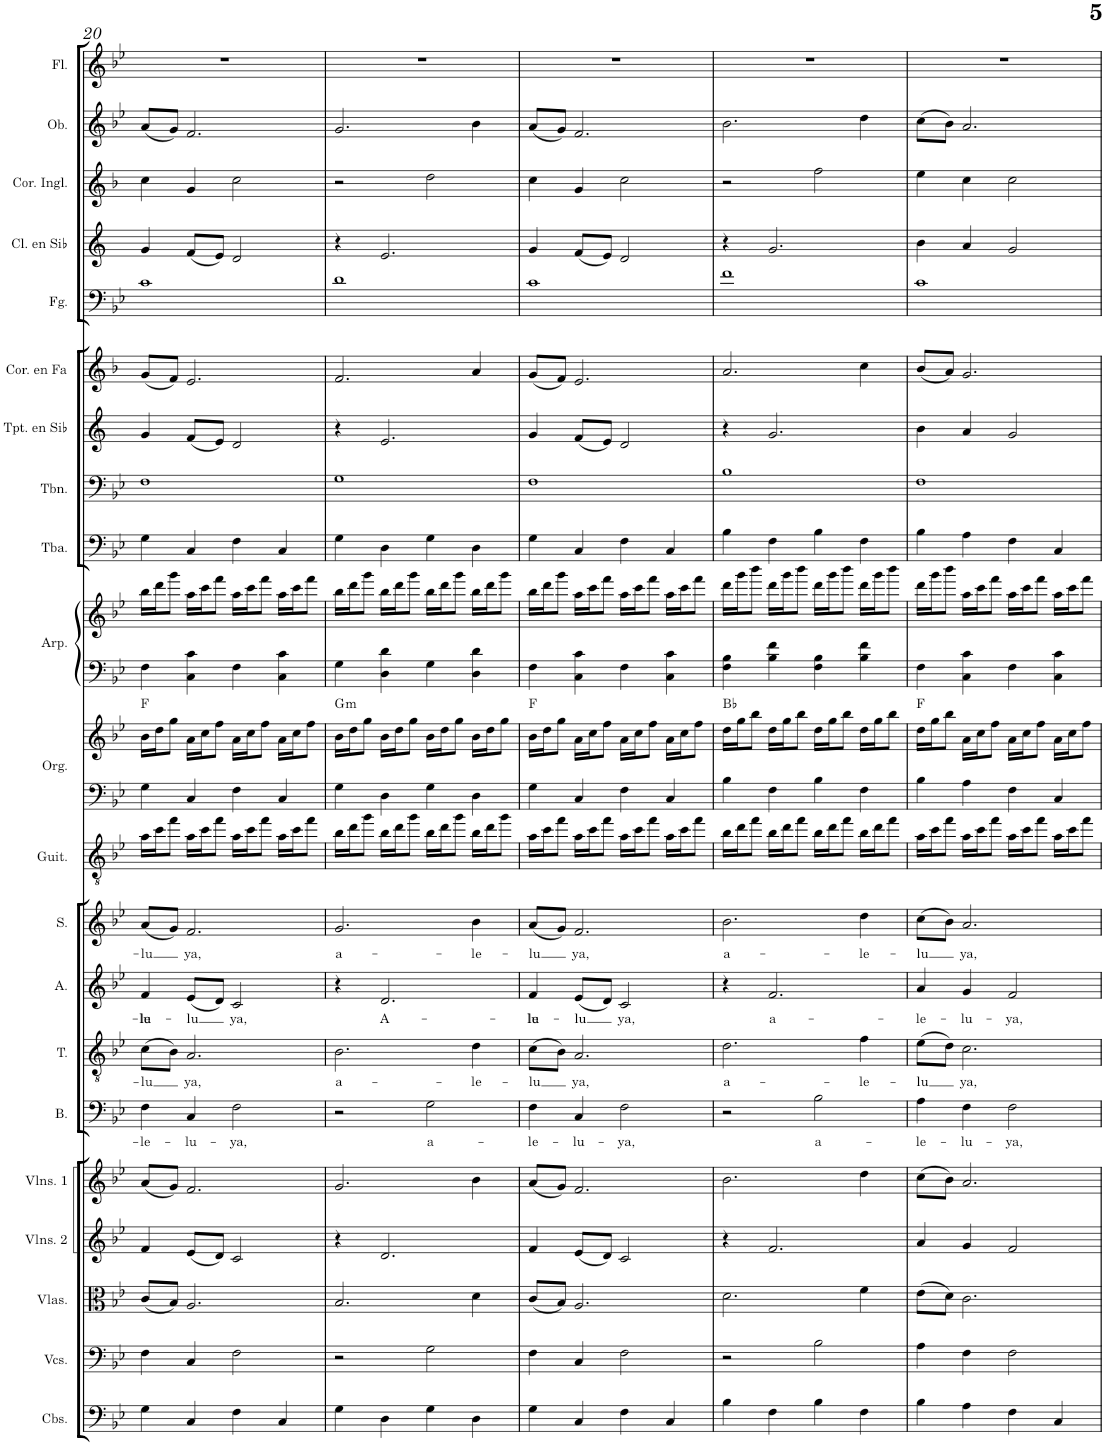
**kern	**kern	**kern	**kern	**kern	**kern	**text	**kern	**text	**kern	**text	**kern	**text	**kern	**kern	**kern	**harte	**kern	**kern	**kern	**kern	**kern	**kern	**kern	**kern	**kern	**kern	**kern
*part21	*part20	*part19	*part18	*part17	*part16	*part16	*part15	*part15	*part14	*part14	*part13	*part13	*part12	*part11	*part11	*part11	*part10	*part10	*part9	*part8	*part7	*part6	*part5	*part4	*part3	*part2	*part1
*staff23	*staff22	*staff21	*staff20	*staff19	*staff18	*staff18	*staff17	*staff17	*staff16	*staff16	*staff15	*staff15	*staff14	*staff13	*staff12	*	*staff11	*staff10	*staff9	*staff8	*staff7	*staff6	*staff5	*staff4	*staff3	*staff2	*staff1
*I"Contrabajos	*I"Violonchelos	*I"Violas	*I"Violines 2	*I"Violines 1	*I"Bajo	*	*I"Tenor	*	*I"Alto	*	*I"Soprano	*	*I"Guitarra acústica	*I"Órgano	*	*	*I"Arpa	*	*I"Tuba	*I"Trombón	*I"Trompeta en Sib	*I"Trompa en Fa	*I"Fagot	*I"Clarinete en Sib	*I"Corno inglés	*I"Oboe	*I"Flauta
*I'Cbs.	*I'Vcs.	*I'Vlas.	*I'Vlns. 2	*I'Vlns. 1	*I'B.	*	*I'T.	*	*I'A.	*	*I'S.	*	*I'Guit.	*	*	*	*I'Arp.	*	*I'Tba.	*I'Tbn.	*I'Tpt. en Sib	*	*I'Fg.	*I'Cl. en Sib	*I'Cor. Ingl.	*I'Ob.	*I'Fl.
!!LO:PB:g=z
*clefF4	*clefF4	*clefC3	*clefG2	*clefG2	*clefF4	*	*clefGv2	*	*clefG2	*	*clefG2	*	*clefGv2	*clefF4	*clefG2	*	*clefF4	*clefG2	*clefF4	*clefF4	*clefG2	*clefG2	*clefF4	*clefG2	*clefG2	*clefG2	*clefG2
*Trd7c12	*	*	*	*	*	*	*	*	*	*	*	*	*	*	*	*	*	*	*	*	*Trd1c2	*Trd4c7	*	*Trd1c2	*Trd4c7	*	*
*k[b-e-]	*k[b-e-]	*k[b-e-]	*k[b-e-]	*k[b-e-]	*k[b-e-]	*	*k[b-e-]	*	*k[b-e-]	*	*k[b-e-]	*	*k[b-e-]	*k[b-e-]	*k[b-e-]	*	*k[b-e-]	*k[b-e-]	*k[b-e-]	*k[b-e-]	*k[]	*k[b-]	*k[b-e-]	*k[]	*k[b-]	*k[b-e-]	*k[b-e-]
*M4/4	*M4/4	*M4/4	*M4/4	*M4/4	*M4/4	*	*M4/4	*	*M4/4	*	*M4/4	*	*M4/4	*M4/4	*M4/4	*	*M4/4	*M4/4	*M4/4	*M4/4	*M4/4	*M4/4	*M4/4	*M4/4	*M4/4	*M4/4	*M4/4
=20	=20	=20	=20	=20	=20	=20	=20	=20	=20	=20	=20	=20	=20	=20	=20	=20	=20	=20	=20	=20	=20	=20	=20	=20	=20	=20	=20
!	!	!	!	!	!	!LO:LY:b	!	!LO:LY:b	!	!LO:LY:b	!	!LO:LY:b	!	!	!	!	!	!	!	!	!	!	!	!	!	!	!
4G\	4F\	(8c/L	4f/	(8a/L	4F\	-le-	(8c\L	-lu	4f/	-le-	(8a/L	-lu	16a\LL	4G\	16b-\LL	F:maj	4F\	16bb-\LL	4G\	1F	4g/	(8g/L	1c	4g/	4cc\	(8a/L	1r
.	.	.	.	.	.	.	.	.	.	.	.	.	16cc\J	.	16dd\J	.	.	16ddd\J	.	.	.	.	.	.	.	.	.
.	.	8B-/J)	.	8g/J)	.	.	8B-\J)	.	.	.	8g/J)	.	8ff\J	.	8gg\J	.	.	8ggg\J	.	.	.	8f/J)	.	.	.	8g/J)	.
!	!	!	!	!	!	!LO:LY:b	!	!LO:LY:b	!	!LO:LY:b	!	!LO:LY:b	!	!	!	!	!	!	!	!	!	!	!	!	!	!	!
4C/	4C/	2.A/	(8e-/L	2.f/	4C/	-lu-	2.A/	ya,	(8e-/L	-lu	2.f/	ya,	16a\LL	4C/	16a\LL	.	4C\ 4c\	16aa\LL	4C/	.	(8f/L	2.e/	.	(8f/L	4g/	2.f/	.
.	.	.	.	.	.	.	.	.	.	.	.	.	16cc\J	.	16cc\J	.	.	16ccc\J	.	.	.	.	.	.	.	.	.
.	.	.	8d/J)	.	.	.	.	.	8d/J)	.	.	.	8ff\J	.	8ff\J	.	.	8fff\J	.	.	8e/J)	.	.	8e/J)	.	.	.
!	!	!	!	!	!	!LO:LY:b	!	!	!	!LO:LY:b	!	!	!	!	!	!	!	!	!	!	!	!	!	!	!	!	!
4F\	2F\	.	2c/	.	2F\	-ya,	.	.	2c/	ya,	.	.	16a\LL	4F\	16a\LL	.	4F\	16aa\LL	4F\	.	2d/	.	.	2d/	2cc\	.	.
.	.	.	.	.	.	.	.	.	.	.	.	.	16cc\J	.	16cc\J	.	.	16ccc\J	.	.	.	.	.	.	.	.	.
.	.	.	.	.	.	.	.	.	.	.	.	.	8ff\J	.	8ff\J	.	.	8fff\J	.	.	.	.	.	.	.	.	.
4C/	.	.	.	.	.	.	.	.	.	.	.	.	16a\LL	4C/	16a\LL	.	4C\ 4c\	16aa\LL	4C/	.	.	.	.	.	.	.	.
.	.	.	.	.	.	.	.	.	.	.	.	.	16cc\J	.	16cc\J	.	.	16ccc\J	.	.	.	.	.	.	.	.	.
.	.	.	.	.	.	.	.	.	.	.	.	.	8ff\J	.	8ff\J	.	.	8fff\J	.	.	.	.	.	.	.	.	.
=21	=21	=21	=21	=21	=21	=21	=21	=21	=21	=21	=21	=21	=21	=21	=21	=21	=21	=21	=21	=21	=21	=21	=21	=21	=21	=21	=21
!	!	!	!	!	!	!	!	!LO:LY:b	!	!	!	!LO:LY:b	!	!	!	!LO:H:kt=m	!	!	!	!	!	!	!	!	!	!	!
4G\	2r	2.B-/	4r	2.g/	2r	.	2.B-\	a-	4r	.	2.g/	a-	16b-\LL	4G\	16b-\LL	G:min	4G\	16bb-\LL	4G\	1G	4r	2.f/	1d	4r	2r	2.g/	1r
.	.	.	.	.	.	.	.	.	.	.	.	.	16dd\J	.	16dd\J	.	.	16ddd\J	.	.	.	.	.	.	.	.	.
.	.	.	.	.	.	.	.	.	.	.	.	.	8gg\J	.	8gg\J	.	.	8ggg\J	.	.	.	.	.	.	.	.	.
!	!	!	!	!	!	!	!	!	!	!LO:LY:b	!	!	!	!	!	!	!	!	!	!	!	!	!	!	!	!	!
4D\	.	.	2.d/	.	.	.	.	.	2.d/	A-	.	.	16b-\LL	4D\	16b-\LL	.	4D\ 4d\	16bb-\LL	4D\	.	2.e/	.	.	2.e/	.	.	.
.	.	.	.	.	.	.	.	.	.	.	.	.	16dd\J	.	16dd\J	.	.	16ddd\J	.	.	.	.	.	.	.	.	.
.	.	.	.	.	.	.	.	.	.	.	.	.	8gg\J	.	8gg\J	.	.	8ggg\J	.	.	.	.	.	.	.	.	.
!	!	!	!	!	!	!LO:LY:b	!	!	!	!	!	!	!	!	!	!	!	!	!	!	!	!	!	!	!	!	!
4G\	2G\	.	.	.	2G\	a-	.	.	.	.	.	.	16b-\LL	4G\	16b-\LL	.	4G\	16bb-\LL	4G\	.	.	.	.	.	2dd\	.	.
.	.	.	.	.	.	.	.	.	.	.	.	.	16dd\J	.	16dd\J	.	.	16ddd\J	.	.	.	.	.	.	.	.	.
.	.	.	.	.	.	.	.	.	.	.	.	.	8gg\J	.	8gg\J	.	.	8ggg\J	.	.	.	.	.	.	.	.	.
!	!	!	!	!	!	!	!	!LO:LY:b	!	!	!	!LO:LY:b	!	!	!	!	!	!	!	!	!	!	!	!	!	!	!
4D\	.	4d\	.	4b-\	.	.	4d\	-le-	.	.	4b-\	-le-	16b-\LL	4D\	16b-\LL	.	4D\ 4d\	16bb-\LL	4D\	.	.	4a/	.	.	.	4b-\	.
.	.	.	.	.	.	.	.	.	.	.	.	.	16dd\J	.	16dd\J	.	.	16ddd\J	.	.	.	.	.	.	.	.	.
.	.	.	.	.	.	.	.	.	.	.	.	.	8gg\J	.	8gg\J	.	.	8ggg\J	.	.	.	.	.	.	.	.	.
=22	=22	=22	=22	=22	=22	=22	=22	=22	=22	=22	=22	=22	=22	=22	=22	=22	=22	=22	=22	=22	=22	=22	=22	=22	=22	=22	=22
!	!	!	!	!	!	!LO:LY:b	!	!LO:LY:b	!	!LO:LY:b	!	!LO:LY:b	!	!	!	!	!	!	!	!	!	!	!	!	!	!	!
4G\	4F\	(8c/L	4f/	(8a/L	4F\	-le-	(8c\L	-lu	4f/	-le-	(8a/L	-lu	16a\LL	4G\	16b-\LL	F:maj	4F\	16bb-\LL	4G\	1F	4g/	(8g/L	1c	4g/	4cc\	(8a/L	1r
.	.	.	.	.	.	.	.	.	.	.	.	.	16cc\J	.	16dd\J	.	.	16ddd\J	.	.	.	.	.	.	.	.	.
.	.	8B-/J)	.	8g/J)	.	.	8B-\J)	.	.	.	8g/J)	.	8ff\J	.	8gg\J	.	.	8ggg\J	.	.	.	8f/J)	.	.	.	8g/J)	.
!	!	!	!	!	!	!LO:LY:b	!	!LO:LY:b	!	!LO:LY:b	!	!LO:LY:b	!	!	!	!	!	!	!	!	!	!	!	!	!	!	!
4C/	4C/	2.A/	(8e-/L	2.f/	4C/	-lu-	2.A/	ya,	(8e-/L	-lu	2.f/	ya,	16a\LL	4C/	16a\LL	.	4C\ 4c\	16aa\LL	4C/	.	(8f/L	2.e/	.	(8f/L	4g/	2.f/	.
.	.	.	.	.	.	.	.	.	.	.	.	.	16cc\J	.	16cc\J	.	.	16ccc\J	.	.	.	.	.	.	.	.	.
.	.	.	8d/J)	.	.	.	.	.	8d/J)	.	.	.	8ff\J	.	8ff\J	.	.	8fff\J	.	.	8e/J)	.	.	8e/J)	.	.	.
!	!	!	!	!	!	!LO:LY:b	!	!	!	!LO:LY:b	!	!	!	!	!	!	!	!	!	!	!	!	!	!	!	!	!
4F\	2F\	.	2c/	.	2F\	-ya,	.	.	2c/	ya,	.	.	16a\LL	4F\	16a\LL	.	4F\	16aa\LL	4F\	.	2d/	.	.	2d/	2cc\	.	.
.	.	.	.	.	.	.	.	.	.	.	.	.	16cc\J	.	16cc\J	.	.	16ccc\J	.	.	.	.	.	.	.	.	.
.	.	.	.	.	.	.	.	.	.	.	.	.	8ff\J	.	8ff\J	.	.	8fff\J	.	.	.	.	.	.	.	.	.
4C/	.	.	.	.	.	.	.	.	.	.	.	.	16a\LL	4C/	16a\LL	.	4C\ 4c\	16aa\LL	4C/	.	.	.	.	.	.	.	.
.	.	.	.	.	.	.	.	.	.	.	.	.	16cc\J	.	16cc\J	.	.	16ccc\J	.	.	.	.	.	.	.	.	.
.	.	.	.	.	.	.	.	.	.	.	.	.	8ff\J	.	8ff\J	.	.	8fff\J	.	.	.	.	.	.	.	.	.
=23	=23	=23	=23	=23	=23	=23	=23	=23	=23	=23	=23	=23	=23	=23	=23	=23	=23	=23	=23	=23	=23	=23	=23	=23	=23	=23	=23
!	!	!	!	!	!	!	!	!LO:LY:b	!	!	!	!LO:LY:b	!	!	!	!	!	!	!	!	!	!	!	!	!	!	!
4B-\	2r	2.d\	4r	2.b-\	2r	.	2.d\	a-	4r	.	2.b-\	a-	16b-\LL	4B-\	16dd\LL	Bb:maj	4F\ 4B-\	16ddd\LL	4B-\	1B-	4r	2.a/	1f	4r	2r	2.b-\	1r
.	.	.	.	.	.	.	.	.	.	.	.	.	16dd\J	.	16gg\J	.	.	16ggg\J	.	.	.	.	.	.	.	.	.
.	.	.	.	.	.	.	.	.	.	.	.	.	8ff\J	.	8bb-\J	.	.	8bbb-\J	.	.	.	.	.	.	.	.	.
!	!	!	!	!	!	!	!	!	!	!LO:LY:b	!	!	!	!	!	!	!	!	!	!	!	!	!	!	!	!	!
4F\	.	.	2.f/	.	.	.	.	.	2.f/	a-	.	.	16b-\LL	4F\	16dd\LL	.	4B-\ 4f\	16ddd\LL	4F\	.	2.g/	.	.	2.g/	.	.	.
.	.	.	.	.	.	.	.	.	.	.	.	.	16dd\J	.	16gg\J	.	.	16ggg\J	.	.	.	.	.	.	.	.	.
.	.	.	.	.	.	.	.	.	.	.	.	.	8ff\J	.	8bb-\J	.	.	8bbb-\J	.	.	.	.	.	.	.	.	.
!	!	!	!	!	!	!LO:LY:b	!	!	!	!	!	!	!	!	!	!	!	!	!	!	!	!	!	!	!	!	!
4B-\	2B-\	.	.	.	2B-\	a-	.	.	.	.	.	.	16b-\LL	4B-\	16dd\LL	.	4F\ 4B-\	16ddd\LL	4B-\	.	.	.	.	.	2ff\	.	.
.	.	.	.	.	.	.	.	.	.	.	.	.	16dd\J	.	16gg\J	.	.	16ggg\J	.	.	.	.	.	.	.	.	.
.	.	.	.	.	.	.	.	.	.	.	.	.	8ff\J	.	8bb-\J	.	.	8bbb-\J	.	.	.	.	.	.	.	.	.
!	!	!	!	!	!	!	!	!LO:LY:b	!	!	!	!LO:LY:b	!	!	!	!	!	!	!	!	!	!	!	!	!	!	!
4F\	.	4f\	.	4dd\	.	.	4f\	-le-	.	.	4dd\	-le-	16b-\LL	4F\	16dd\LL	.	4B-\ 4f\	16ddd\LL	4F\	.	.	4cc\	.	.	.	4dd\	.
.	.	.	.	.	.	.	.	.	.	.	.	.	16dd\J	.	16gg\J	.	.	16ggg\J	.	.	.	.	.	.	.	.	.
.	.	.	.	.	.	.	.	.	.	.	.	.	8ff\J	.	8bb-\J	.	.	8bbb-\J	.	.	.	.	.	.	.	.	.
=24	=24	=24	=24	=24	=24	=24	=24	=24	=24	=24	=24	=24	=24	=24	=24	=24	=24	=24	=24	=24	=24	=24	=24	=24	=24	=24	=24
!	!	!	!	!	!	!LO:LY:b	!	!LO:LY:b	!	!LO:LY:b	!	!LO:LY:b	!	!	!	!	!	!	!	!	!	!	!	!	!	!	!
4B-\	4A\	(8e-\L	4a/	(8cc\L	4A\	-le-	(8e-\L	-lu	4a/	-le-	(8cc\L	-lu	16a\LL	4B-\	16dd\LL	F:maj	4F\	16ddd\LL	4B-\	1F	4b\	(8b-/L	1c	4b\	4ee\	(8cc\L	1r
.	.	.	.	.	.	.	.	.	.	.	.	.	16cc\J	.	16gg\J	.	.	16ggg\J	.	.	.	.	.	.	.	.	.
.	.	8d\J)	.	8b-\J)	.	.	8d\J)	.	.	.	8b-\J)	.	8ff\J	.	8bb-\J	.	.	8bbb-\J	.	.	.	8a/J)	.	.	.	8b-\J)	.
!	!	!	!	!	!	!LO:LY:b	!	!LO:LY:b	!	!LO:LY:b	!	!LO:LY:b	!	!	!	!	!	!	!	!	!	!	!	!	!	!	!
4A\	4F\	2.c\	4g/	2.a/	4F\	-lu-	2.c\	ya,	4g/	-lu-	2.a/	ya,	16a\LL	4A\	16a\LL	.	4C\ 4c\	16aa\LL	4A\	.	4a/	2.g/	.	4a/	4cc\	2.a/	.
.	.	.	.	.	.	.	.	.	.	.	.	.	16cc\J	.	16cc\J	.	.	16ccc\J	.	.	.	.	.	.	.	.	.
.	.	.	.	.	.	.	.	.	.	.	.	.	8ff\J	.	8ff\J	.	.	8fff\J	.	.	.	.	.	.	.	.	.
!	!	!	!	!	!	!LO:LY:b	!	!	!	!LO:LY:b	!	!	!	!	!	!	!	!	!	!	!	!	!	!	!	!	!
4F\	2F\	.	2f/	.	2F\	-ya,	.	.	2f/	-ya,	.	.	16a\LL	4F\	16a\LL	.	4F\	16aa\LL	4F\	.	2g/	.	.	2g/	2cc\	.	.
.	.	.	.	.	.	.	.	.	.	.	.	.	16cc\J	.	16cc\J	.	.	16ccc\J	.	.	.	.	.	.	.	.	.
.	.	.	.	.	.	.	.	.	.	.	.	.	8ff\J	.	8ff\J	.	.	8fff\J	.	.	.	.	.	.	.	.	.
4C/	.	.	.	.	.	.	.	.	.	.	.	.	16a\LL	4C/	16a\LL	.	4C\ 4c\	16aa\LL	4C/	.	.	.	.	.	.	.	.
.	.	.	.	.	.	.	.	.	.	.	.	.	16cc\J	.	16cc\J	.	.	16ccc\J	.	.	.	.	.	.	.	.	.
.	.	.	.	.	.	.	.	.	.	.	.	.	8ff\J	.	8ff\J	.	.	8fff\J	.	.	.	.	.	.	.	.	.
=	=	=	=	=	=	=	=	=	=	=	=	=	=	=	=	=	=	=	=	=	=	=	=	=	=	=	=
*-	*-	*-	*-	*-	*-	*-	*-	*-	*-	*-	*-	*-	*-	*-	*-	*-	*-	*-	*-	*-	*-	*-	*-	*-	*-	*-	*-
